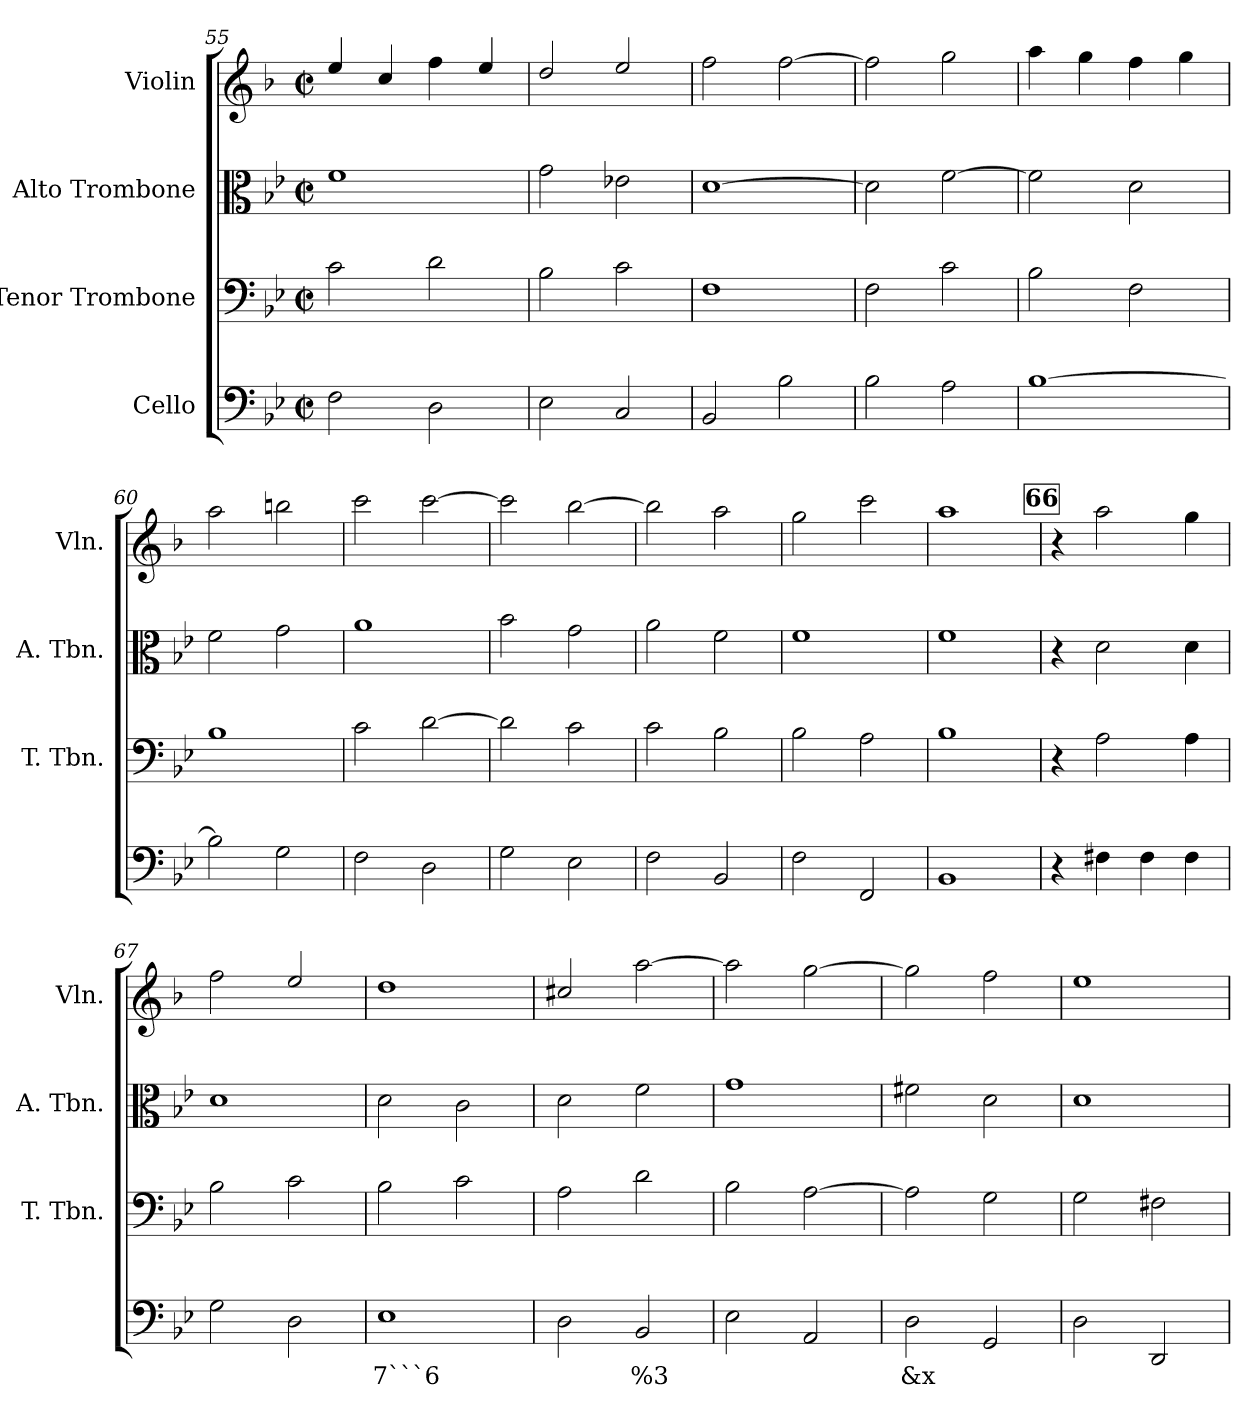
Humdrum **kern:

**kern	**text	**kern	**kern	**kern
*part4	*part4	*part3	*part2	*part1
*staff4	*staff4	*staff3	*staff2	*staff1
*I"Cello	*	*I"Tenor Trombone	*I"Alto Trombone	*I"Violin
*	*	*I'T. Tbn.	*I'A. Tbn.	*I'Vln.
*clefF4	*	*clefF4	*clefC3	*clefG2
*	*	*	*	*ITrd4c7
*k[b-e-]	*	*k[b-e-]	*k[b-e-]	*k[b-e-]
*B-:	*	*B-:	*B-:	*B-:
*M2/2	*	*M2/2	*M2/2	*M2/2
*met(c|)	*	*met(c|)	*met(c|)	*met(c|)
=55	=55	=55	=55	=55
2F\	.	2c\	1f	4a/
.	.	.	.	4f/
2D\	.	2d\	.	4b-\
.	.	.	.	4a/
!!LO:PB:g=z
=56	=56	=56	=56	=56
2E-\	.	2B-\	2g\	2g/
2C/	.	2c\	2e-X\	2a/
=57	=57	=57	=57	=57
2BB-/	.	1F	[1d	2b-\
2B-\	.	.	.	[2b-\
=58	=58	=58	=58	=58
2B-\	.	2F\	2d\]	2b-\]
2A\	.	2c\	[2f\	2cc\
=59	=59	=59	=59	=59
[1B-	.	2B-\	2f\]	4dd\
.	.	.	.	4cc\
.	.	2F\	2d\	4b-\
.	.	.	.	4cc\
=60	=60	=60	=60	=60
2B-\]	.	1B-	2f\	2dd\
2G\	.	.	2g\	2een\
=61	=61	=61	=61	=61
2F\	.	2c\	1a	2ff\
2D\	.	[2d\	.	[2ff\
=62	=62	=62	=62	=62
2G\	.	2d\]	2b-\	2ff\]
2E-\	.	2c\	2g\	[2ee-\
=63	=63	=63	=63	=63
2F\	.	2c\	2a\	2ee-\]
2BB-/	.	2B-\	2f\	2dd\
=64	=64	=64	=64	=64
2F\	.	2B-\	1f	2cc\
2FF/	.	2A\	.	2ff\
!!LO:LB:g=z
=65	=65	=65	=65	=65
1BB-	.	1B-	1f	1dd
!!LO:REH:place=s1:a:B:fs=8.3:t=66
=66	=66	=66	=66	=66
4r	.	4r	4r	4r
4F#X\	.	2A\	2d\	2dd\
4F#\	.	.	.	.
4F#\	.	4A\	4d\	4cc\
=67	=67	=67	=67	=67
2G\	.	2B-\	1d	2b-\
2D\	.	2c\	.	2a/
=68	=68	=68	=68	=68
!	!LO:LY:b	!	!	!
1E-	7```6	2B-\	2d\	1g
.	.	2c\	2c\	.
=69	=69	=69	=69	=69
2D\	.	2A\	2d\	2f#X/
!	!LO:LY:b	!	!	!
2BB-/	%3	2d\	2f\	[2dd\
=70	=70	=70	=70	=70
2E-\	.	2B-\	1g	2dd\]
2AA/	.	[2A\	.	[2cc\
=71	=71	=71	=71	=71
!	!LO:LY:b	!	!	!
2D\	&x	2A\]	2f#X\	2cc\]
2GG/	.	2G\	2d\	2b-\
=72	=72	=72	=72	=72
2D\	.	2G\	1d	1a
2DD/	.	2F#X\	.	.
=	=	=	=	=
*-	*-	*-	*-	*-
